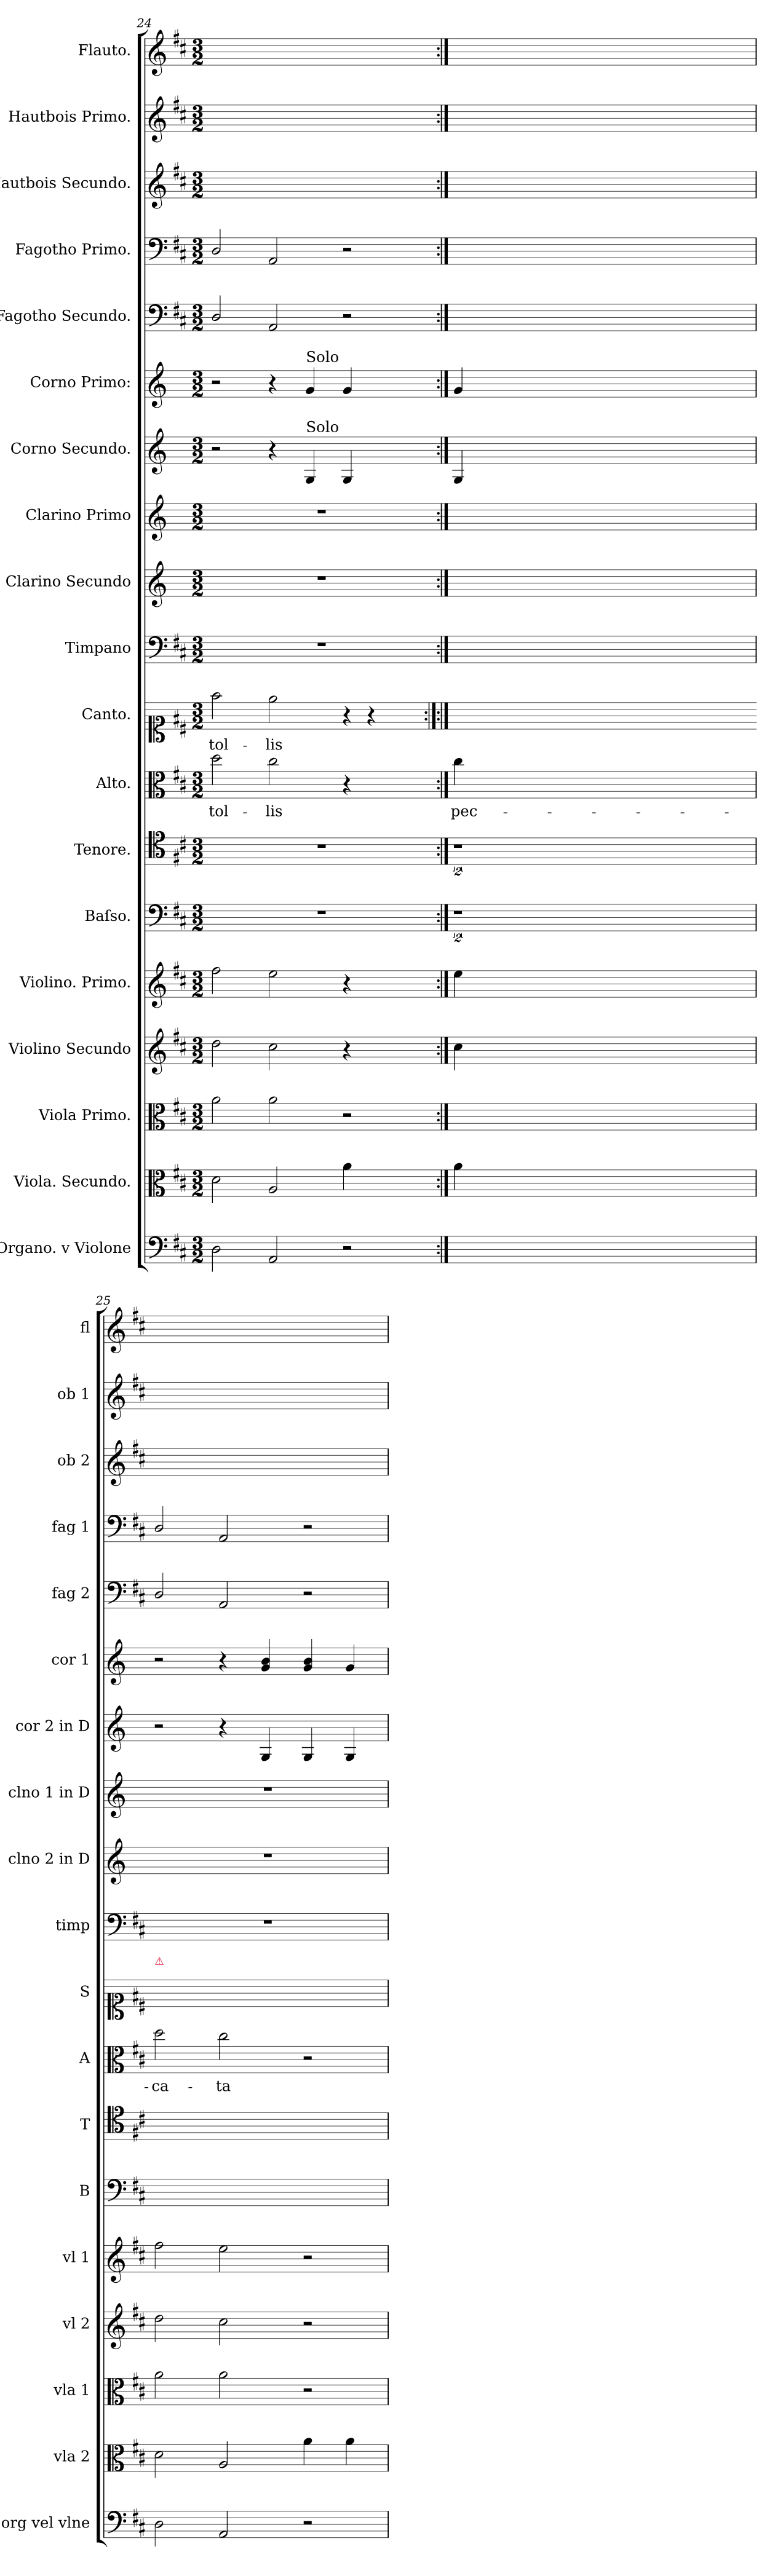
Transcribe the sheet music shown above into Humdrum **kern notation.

**kern	**kern	**kern	**kern	**kern	**kern	**kern	**kern	**text	**kern	**text	**kern	**kern	**kern	**kern	**dynam	**kern	**dynam	**kern	**kern	**kern	**kern	**kern
*part19	*part18	*part17	*part16	*part15	*part14	*part13	*part12	*part12	*part11	*part11	*part10	*part9	*part8	*part7	*part7	*part6	*part6	*part5	*part4	*part3	*part2	*part1
*staff19	*staff18	*staff17	*staff16	*staff15	*staff14	*staff13	*staff12	*staff12	*staff11	*staff11	*staff10	*staff9	*staff8	*staff7	*staff7	*staff6	*staff6	*staff5	*staff4	*staff3	*staff2	*staff1
*I"Organo. v Violone	*I"Viola. Secundo.	*I"Viola Primo.	*I"Violino Secundo	*I"Violino. Primo.	*I"Baſso.	*I"Tenore.	*I"Alto.	*	*I"Canto.	*	*I"Timpano	*I"Clarino Secundo	*I"Clarino Primo	*I"Corno Secundo.	*	*I"Corno Primo:	*	*I"Fagotho Secundo.	*I"Fagotho Primo.	*I"Hautbois Secundo.	*I"Hautbois Primo.	*I"Flauto.
*I'org vel vlne	*I'vla 2	*I'vla 1	*I'vl 2	*I'vl 1	*I'B	*I'T	*I'A	*	*I'S	*	*I'timp	*I'clno 2 in D	*I'clno 1 in D	*I'cor 2 in D	*	*I'cor 1	*	*I'fag 2	*I'fag 1	*I'ob 2	*I'ob 1	*I'fl
*clefF4	*clefC3	*clefC3	*clefG2	*clefG2	*clefF4	*clefC4	*clefC3	*	*clefC1	*	*clefF4	*clefG2	*clefG2	*clefG2	*	*clefG2	*	*clefF4	*clefF4	*clefG2	*clefG2	*clefG2
*	*	*	*	*	*	*	*	*	*	*	*	*ITrd-1c-2	*ITrd-1c-2	*ITrd-1c-2	*	*ITrd-1c-2	*	*	*	*	*	*
*k[f#c#]	*k[f#c#]	*k[f#c#]	*k[f#c#]	*k[f#c#]	*k[f#c#]	*k[f#c#]	*k[f#c#]	*	*k[f#c#]	*	*k[f#c#]	*k[f#c#]	*k[f#c#]	*k[f#c#]	*	*k[f#c#]	*	*k[f#c#]	*k[f#c#]	*k[f#c#]	*k[f#c#]	*k[f#c#]
*D:	*D:	*D:	*D:	*D:	*D:	*D:	*D:	*	*D:	*	*D:	*D:	*D:	*D:	*	*D:	*	*D:	*D:	*D:	*D:	*D:
*M3/2	*M3/2	*M3/2	*M3/2	*M3/2	*M3/2	*M3/2	*M3/2	*	*M3/2	*	*M3/2	*M3/2	*M3/2	*M3/2	*	*M3/2	*	*M3/2	*M3/2	*M3/2	*M3/2	*M3/2
=24	=24	=24	=24	=24	=24	=24	=24	=24	=24	=24	=24	=24	=24	=24	=24	=24	=24	=24	=24	=24	=24	=24
2D\	2d\	2a\	2dd\	2ff#\	1.r	1.r	2dd\	tol-	2ff#\	tol-	1.r	1.r	1.r	2r	.	2r	.	2D/	2D/	1.ryy	1.ryy	1.ryy
2AA/	2A/	2a\	2cc#\	2ee\	.	.	2cc#\	-lis	2ee\	-lis	.	.	.	4r	.	4r	.	2AA/	2AA/	.	.	.
!	!	!	!	!	!	!	!	!	!	!	!	!	!	!	!	!LO:TX:a:t=Solo	!	!	!	!	!	!
!	!	!	!	!	!	!	!	!	!	!	!	!	!	!LO:TX:a:t=Solo	!	!	!	!	!	!	!	!
!	!	!	!	!	!	!	!	!	!	!	!	!	!	!	!LO:DY:b:rj	!	!LO:DY:b	!	!	!	!	!
.	.	.	.	.	.	.	.	.	.	.	.	.	.	4A/	p&colon;	4a/	piano	.	.	.	.	.
!	!	!	!	!	!	!	!	!	!LO:N:vis=4	!	!	!	!	!	!	!	!	!	!	!	!	!
2r	4a\	2r	4r	4r	.	.	4r	.	8r	.	.	.	.	4A/	.	4a/	.	2r	2r	.	.	.
!	!	!	!	!	!	!	!	!	!LO:N:vis=4	!	!	!	!	!	!	!	!	!	!	!	!	!
.	.	.	.	.	.	.	.	.	8r	.	.	.	.	.	.	.	.	.	.	.	.	.
.	4ryy	.	4ryy	4ryy	.	.	4ryy	.	4ryy	.	.	.	.	4ryy	.	4ryy	.	.	.	.	.	.
=-	=-	=-	=-	=-	=-	=-	=-	=-	=:|!	=-	=-	=-	=-	=-	=-	=-	=-	=-	=-	=-	=-	=-
00ryy	4a\	00ryy	4cc#\	4ee\	2%9r	2%9r	4cc#\	pec-	4ee\yy	pec-	00ryy	00ryy	00ryy	4A/	.	4a/	.	00ryy	00ryy	00ryy	00ryy	00ryy
.	00ryy	.	00ryy	00ryy	.	.	00ryy	.	00ryy	.	.	.	.	00ryy	.	00ryy	.	.	.	.	.	.
2ryy	.	2ryy	.	.	.	.	.	.	.	.	2ryy	2ryy	2ryy	.	.	.	.	2ryy	2ryy	2ryy	2ryy	2ryy
.	4ryy	.	4ryy	4ryy	.	.	4ryy	.	4ryy	.	.	.	.	4ryy	.	4ryy	.	.	.	.	.	.
=25	=25	=25	=25	=25	=25	=25	=25	=25	=25-	=25	=25	=25	=25	=25	=25	=25	=25	=25	=25	=25	=25	=25
!	!	!	!	!	!	!	!	!	!LO:TX:a:color=crimson:t=⚠	!	!	!	!	!	!	!	!	!	!	!	!	!
2D\	2d\	2a\	2dd\	2ff#\	1.ryy	1.ryy	2dd\	-ca-	2ff#\yy	-ca-	1.r	1.r	1.r	2r	.	2r	.	2D/	2D/	1.ryy	1.ryy	1.ryy
2AA/	2A/	2a\	2cc#\	2ee\	.	.	2cc#\	-ta	2ee\yy	-ta	.	.	.	4r	.	4r	.	2AA/	2AA/	.	.	.
.	.	.	.	.	.	.	.	.	.	.	.	.	.	4A/	.	4a/ 4cc#/	.	.	.	.	.	.
2r	4a\	2r	2r	2r	.	.	2r	.	4ryy	.	.	.	.	4A/	.	4a/ 4cc#/	.	2r	2r	.	.	.
.	4a\	.	.	.	.	.	.	.	4ryy	.	.	.	.	4A/	.	4a/	.	.	.	.	.	.
=	=	=	=	=	=	=	=	=	=	=	=	=	=	=	=	=	=	=	=	=	=	=
*-	*-	*-	*-	*-	*-	*-	*-	*-	*-	*-	*-	*-	*-	*-	*-	*-	*-	*-	*-	*-	*-	*-
